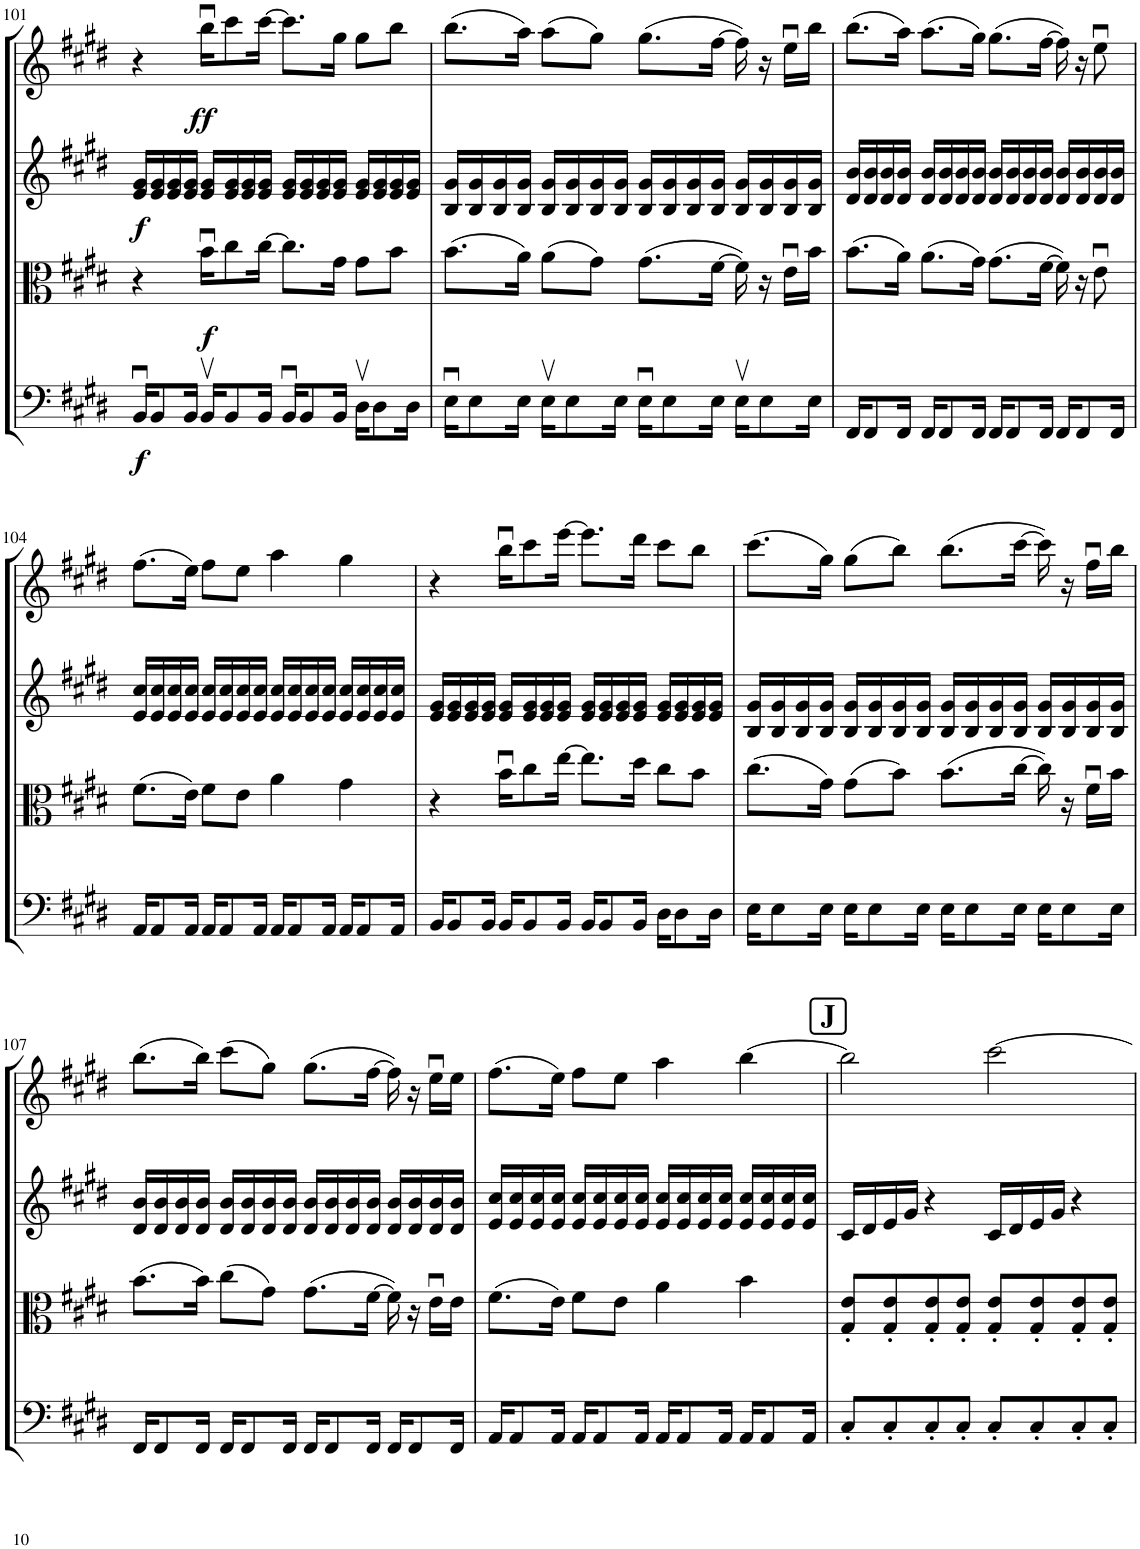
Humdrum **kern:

**kern	**dynam	**kern	**dynam	**kern	**dynam	**kern	**dynam
*part4	*part4	*part3	*part3	*part2	*part2	*part1	*part1
*staff4	*staff4	*staff3	*staff3	*staff2	*staff2	*staff1	*staff1
*I"Violoncello	*	*I"Viola	*	*I"Violin II	*	*I"Violin I	*
*I'Vc	*	*I'Vla	*	*I'Vln	*	*I'Vln	*
!!LO:PB:g=z
*clefF4	*	*clefC3	*	*clefG2	*	*clefG2	*
*k[f#c#g#d#]	*	*k[f#c#g#d#]	*	*k[f#c#g#d#]	*	*k[f#c#g#d#]	*
*M4/4	*	*M4/4	*	*M4/4	*	*M4/4	*
=101	=101	=101	=101	=101	=101	=101	=101
!	!LO:DY:b	!	!	!	!LO:DY:b	!	!
16BBu/KL	f	4r	.	16e/ 16g#/LL	f	4r	.
8BB/	.	.	.	16e/ 16g#/	.	.	.
.	.	.	.	16e/ 16g#/	.	.	.
16BB/Jk	.	.	.	16e/ 16g#/JJ	.	.	.
!	!	!	!LO:DY:b	!	!	!	!LO:DY:b
16BBv/KL	.	16bu\KL	f	16e/ 16g#/LL	.	16bbu\KL	ff
8BB/	.	8cc#\	.	16e/ 16g#/	.	8ccc#\	.
.	.	.	.	16e/ 16g#/	.	.	.
16BB/Jk	.	[16cc#\Jk	.	16e/ 16g#/JJ	.	[16ccc#\Jk	.
16BBu/KL	.	8.cc#\L]	.	16e/ 16g#/LL	.	8.ccc#\L]	.
8BB/	.	.	.	16e/ 16g#/	.	.	.
.	.	.	.	16e/ 16g#/	.	.	.
16BB/Jk	.	16g#\Jk	.	16e/ 16g#/JJ	.	16gg#\Jk	.
16D#v\KL	.	8g#\L	.	16e/ 16g#/LL	.	8gg#\L	.
8D#\	.	.	.	16e/ 16g#/	.	.	.
.	.	8b\J	.	16e/ 16g#/	.	8bb\J	.
16D#\Jk	.	.	.	16e/ 16g#/JJ	.	.	.
=102	=102	=102	=102	=102	=102	=102	=102
16Eu\KL	.	(8.b\L	.	16B/ 16g#/LL	.	(8.bb\L	.
8E\	.	.	.	16B/ 16g#/	.	.	.
.	.	.	.	16B/ 16g#/	.	.	.
16E\Jk	.	16a\Jk)	.	16B/ 16g#/JJ	.	16aa\Jk)	.
16Ev\KL	.	(8a\L	.	16B/ 16g#/LL	.	(8aa\L	.
8E\	.	.	.	16B/ 16g#/	.	.	.
.	.	8g#\J)	.	16B/ 16g#/	.	8gg#\J)	.
16E\Jk	.	.	.	16B/ 16g#/JJ	.	.	.
16Eu\KL	.	(8.g#\L	.	16B/ 16g#/LL	.	(8.gg#\L	.
8E\	.	.	.	16B/ 16g#/	.	.	.
.	.	.	.	16B/ 16g#/	.	.	.
16E\Jk	.	[16f#\Jk	.	16B/ 16g#/JJ	.	[16ff#\Jk	.
16Ev\KL	.	16f#\])	.	16B/ 16g#/LL	.	16ff#\])	.
8E\	.	16r	.	16B/ 16g#/	.	16r	.
.	.	16eu\LL	.	16B/ 16g#/	.	16eeu\LL	.
16E\Jk	.	16b\JJ	.	16B/ 16g#/JJ	.	16bb\JJ	.
=103	=103	=103	=103	=103	=103	=103	=103
16FF#/KL	.	(8.b\L	.	16d#/ 16b/LL	.	(8.bb\L	.
8FF#/	.	.	.	16d#/ 16b/	.	.	.
.	.	.	.	16d#/ 16b/	.	.	.
16FF#/Jk	.	16a\Jk)	.	16d#/ 16b/JJ	.	16aa\Jk)	.
16FF#/KL	.	(8.a\L	.	16d#/ 16b/LL	.	(8.aa\L	.
8FF#/	.	.	.	16d#/ 16b/	.	.	.
.	.	.	.	16d#/ 16b/	.	.	.
16FF#/Jk	.	16g#\Jk)	.	16d#/ 16b/JJ	.	16gg#\Jk)	.
16FF#/KL	.	(8.g#\L	.	16d#/ 16b/LL	.	(8.gg#\L	.
8FF#/	.	.	.	16d#/ 16b/	.	.	.
.	.	.	.	16d#/ 16b/	.	.	.
16FF#/Jk	.	[16f#\Jk	.	16d#/ 16b/JJ	.	[16ff#\Jk	.
16FF#/KL	.	16f#\])	.	16d#/ 16b/LL	.	16ff#\])	.
8FF#/	.	16r	.	16d#/ 16b/	.	16r	.
.	.	8eu\	.	16d#/ 16b/	.	8eeu\	.
16FF#/Jk	.	.	.	16d#/ 16b/JJ	.	.	.
!!LO:LB:g=z
=104	=104	=104	=104	=104	=104	=104	=104
16AA/KL	.	(8.f#\L	.	16e/ 16cc#/LL	.	(8.ff#\L	.
8AA/	.	.	.	16e/ 16cc#/	.	.	.
.	.	.	.	16e/ 16cc#/	.	.	.
16AA/Jk	.	16e\Jk)	.	16e/ 16cc#/JJ	.	16ee\Jk)	.
16AA/KL	.	8f#\L	.	16e/ 16cc#/LL	.	8ff#\L	.
8AA/	.	.	.	16e/ 16cc#/	.	.	.
.	.	8e\J	.	16e/ 16cc#/	.	8ee\J	.
16AA/Jk	.	.	.	16e/ 16cc#/JJ	.	.	.
16AA/KL	.	4a\	.	16e/ 16cc#/LL	.	4aa\	.
8AA/	.	.	.	16e/ 16cc#/	.	.	.
.	.	.	.	16e/ 16cc#/	.	.	.
16AA/Jk	.	.	.	16e/ 16cc#/JJ	.	.	.
16AA/KL	.	4g#\	.	16e/ 16cc#/LL	.	4gg#\	.
8AA/	.	.	.	16e/ 16cc#/	.	.	.
.	.	.	.	16e/ 16cc#/	.	.	.
16AA/Jk	.	.	.	16e/ 16cc#/JJ	.	.	.
=105	=105	=105	=105	=105	=105	=105	=105
16BB/KL	.	4r	.	16e/ 16g#/LL	.	4r	.
8BB/	.	.	.	16e/ 16g#/	.	.	.
.	.	.	.	16e/ 16g#/	.	.	.
16BB/Jk	.	.	.	16e/ 16g#/JJ	.	.	.
16BB/KL	.	16bu\KL	.	16e/ 16g#/LL	.	16bbu\KL	.
8BB/	.	8cc#\	.	16e/ 16g#/	.	8ccc#\	.
.	.	.	.	16e/ 16g#/	.	.	.
16BB/Jk	.	[16ee\Jk	.	16e/ 16g#/JJ	.	[16eee\Jk	.
16BB/KL	.	8.ee\L]	.	16e/ 16g#/LL	.	8.eee\L]	.
8BB/	.	.	.	16e/ 16g#/	.	.	.
.	.	.	.	16e/ 16g#/	.	.	.
16BB/Jk	.	16dd#\Jk	.	16e/ 16g#/JJ	.	16ddd#\Jk	.
16D#\KL	.	8cc#\L	.	16e/ 16g#/LL	.	8ccc#\L	.
8D#\	.	.	.	16e/ 16g#/	.	.	.
.	.	8b\J	.	16e/ 16g#/	.	8bb\J	.
16D#\Jk	.	.	.	16e/ 16g#/JJ	.	.	.
=106	=106	=106	=106	=106	=106	=106	=106
16E\KL	.	(8.cc#\L	.	16B/ 16g#/LL	.	(8.ccc#\L	.
8E\	.	.	.	16B/ 16g#/	.	.	.
.	.	.	.	16B/ 16g#/	.	.	.
16E\Jk	.	16g#\Jk)	.	16B/ 16g#/JJ	.	16gg#\Jk)	.
16E\KL	.	(8g#\L	.	16B/ 16g#/LL	.	(8gg#\L	.
8E\	.	.	.	16B/ 16g#/	.	.	.
.	.	8b\J)	.	16B/ 16g#/	.	8bb\J)	.
16E\Jk	.	.	.	16B/ 16g#/JJ	.	.	.
16E\KL	.	(8.b\L	.	16B/ 16g#/LL	.	(8.bb\L	.
8E\	.	.	.	16B/ 16g#/	.	.	.
.	.	.	.	16B/ 16g#/	.	.	.
16E\Jk	.	[16cc#\Jk	.	16B/ 16g#/JJ	.	[16ccc#\Jk	.
16E\KL	.	16cc#\])	.	16B/ 16g#/LL	.	16ccc#\])	.
8E\	.	16r	.	16B/ 16g#/	.	16r	.
.	.	16f#u\LL	.	16B/ 16g#/	.	16ff#u\LL	.
16E\Jk	.	16b\JJ	.	16B/ 16g#/JJ	.	16bb\JJ	.
!!LO:LB:g=z
=107	=107	=107	=107	=107	=107	=107	=107
16FF#/KL	.	(8.b\L	.	16d#/ 16b/LL	.	(8.bb\L	.
8FF#/	.	.	.	16d#/ 16b/	.	.	.
.	.	.	.	16d#/ 16b/	.	.	.
16FF#/Jk	.	16b\Jk)	.	16d#/ 16b/JJ	.	16bb\Jk)	.
16FF#/KL	.	(8cc#\L	.	16d#/ 16b/LL	.	(8ccc#\L	.
8FF#/	.	.	.	16d#/ 16b/	.	.	.
.	.	8g#\J)	.	16d#/ 16b/	.	8gg#\J)	.
16FF#/Jk	.	.	.	16d#/ 16b/JJ	.	.	.
16FF#/KL	.	(8.g#\L	.	16d#/ 16b/LL	.	(8.gg#\L	.
8FF#/	.	.	.	16d#/ 16b/	.	.	.
.	.	.	.	16d#/ 16b/	.	.	.
16FF#/Jk	.	[16f#\Jk	.	16d#/ 16b/JJ	.	[16ff#\Jk	.
16FF#/KL	.	16f#\])	.	16d#/ 16b/LL	.	16ff#\])	.
8FF#/	.	16r	.	16d#/ 16b/	.	16r	.
.	.	16eu\LL	.	16d#/ 16b/	.	16eeu\LL	.
16FF#/Jk	.	16e\JJ	.	16d#/ 16b/JJ	.	16ee\JJ	.
=108	=108	=108	=108	=108	=108	=108	=108
16AA/KL	.	(8.f#\L	.	16e/ 16cc#/LL	.	(8.ff#\L	.
8AA/	.	.	.	16e/ 16cc#/	.	.	.
.	.	.	.	16e/ 16cc#/	.	.	.
16AA/Jk	.	16e\Jk)	.	16e/ 16cc#/JJ	.	16ee\Jk)	.
16AA/KL	.	8f#\L	.	16e/ 16cc#/LL	.	8ff#\L	.
8AA/	.	.	.	16e/ 16cc#/	.	.	.
.	.	8e\J	.	16e/ 16cc#/	.	8ee\J	.
16AA/Jk	.	.	.	16e/ 16cc#/JJ	.	.	.
16AA/KL	.	4a\	.	16e/ 16cc#/LL	.	4aa\	.
8AA/	.	.	.	16e/ 16cc#/	.	.	.
.	.	.	.	16e/ 16cc#/	.	.	.
16AA/Jk	.	.	.	16e/ 16cc#/JJ	.	.	.
16AA/KL	.	4b\	.	16e/ 16cc#/LL	.	[4bb\	.
8AA/	.	.	.	16e/ 16cc#/	.	.	.
.	.	.	.	16e/ 16cc#/	.	.	.
16AA/Jk	.	.	.	16e/ 16cc#/JJ	.	.	.
!!LO:REH:place=s1:a:B:cj:fs=14:t=J
=109	=109	=109	=109	=109	=109	=109	=109
8C#'/L	.	8G#/' 8e/'L	.	16c#/LL	.	2bb\]	.
.	.	.	.	16d#/	.	.	.
8C#'/	.	8G#/' 8e/'	.	16e/	.	.	.
.	.	.	.	16g#/JJ	.	.	.
8C#'/	.	8G#/' 8e/'	.	4r	.	.	.
8C#'/J	.	8G#/' 8e/'J	.	.	.	.	.
8C#'/L	.	8G#/' 8e/'L	.	16c#/LL	.	[2ccc#\	.
.	.	.	.	16d#/	.	.	.
8C#'/	.	8G#/' 8e/'	.	16e/	.	.	.
.	.	.	.	16g#/JJ	.	.	.
8C#'/	.	8G#/' 8e/'	.	4r	.	.	.
8C#'/J	.	8G#/' 8e/'J	.	.	.	.	.
=	=	=	=	=	=	=	=
*-	*-	*-	*-	*-	*-	*-	*-
